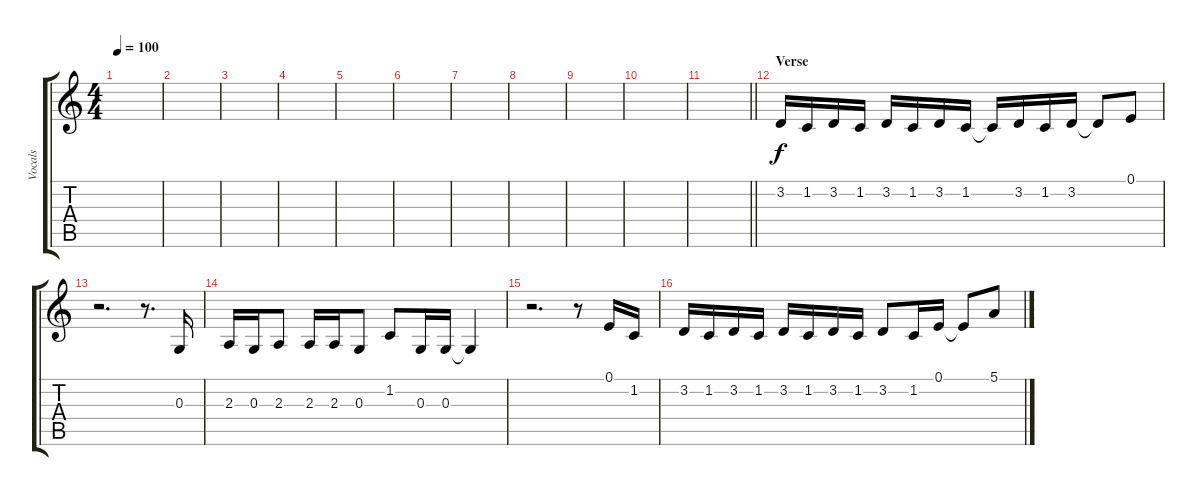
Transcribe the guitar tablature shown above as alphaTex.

\track ("Vocals" "Vocals") {instrument clarinet}
\staff {score tabs}
\tuning (E4 B3 G3 D3 A2 E2) {hide}
\ts (4 4)
\tempo 100
\clef g2
\ks c
|
|
|
|
|
|
|
|
|
|
\barLineRight lightlight
|
\section ("" "Verse")
3.2.16 1.2.16 3.2.16 1.2.16 3.2.16 1.2.16 3.2.16 1.2.16 1.2{t}.16 3.2.16 1.2.16 3.2.16 3.2{t}.8 0.1.8 |
r.2{d} r.8{d} 0.3.16 |
2.3.16 0.3.16 2.3.8 2.3.16 2.3.16 0.3.8 1.2.8 0.3.16 0.3.16 0.3{t}.4 |
r.2{d} r.8 0.1.16 1.2.16 |
3.2.16 1.2.16 3.2.16 1.2.16 3.2.16 1.2.16 3.2.16 1.2.16 3.2.8 1.2.16 0.1.16 0.1{t}.8 5.1.8
